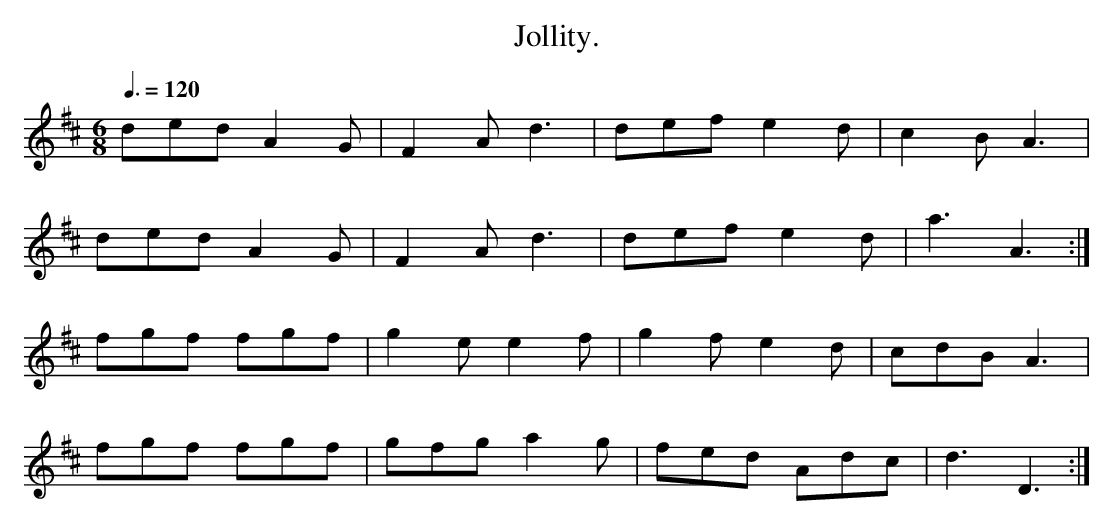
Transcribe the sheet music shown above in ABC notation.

X:1
T:Jollity.
M:6/8
L:1/8
Q:3/8=120
 0 0 3 2 1 4 1 113 142 -332 31 24 0 669 3 512 5 0 0
K:D major
ded A2G|F2A d3 |def e2d|c2B A3 |
ded A2G|F2A d3 |def e2d|a3  A3:|
fgf fgf|g2e e2f|g2f e2d|cdB A3 |
fgf fgf|gfg a2g|fed Adc|d3  D3:|
